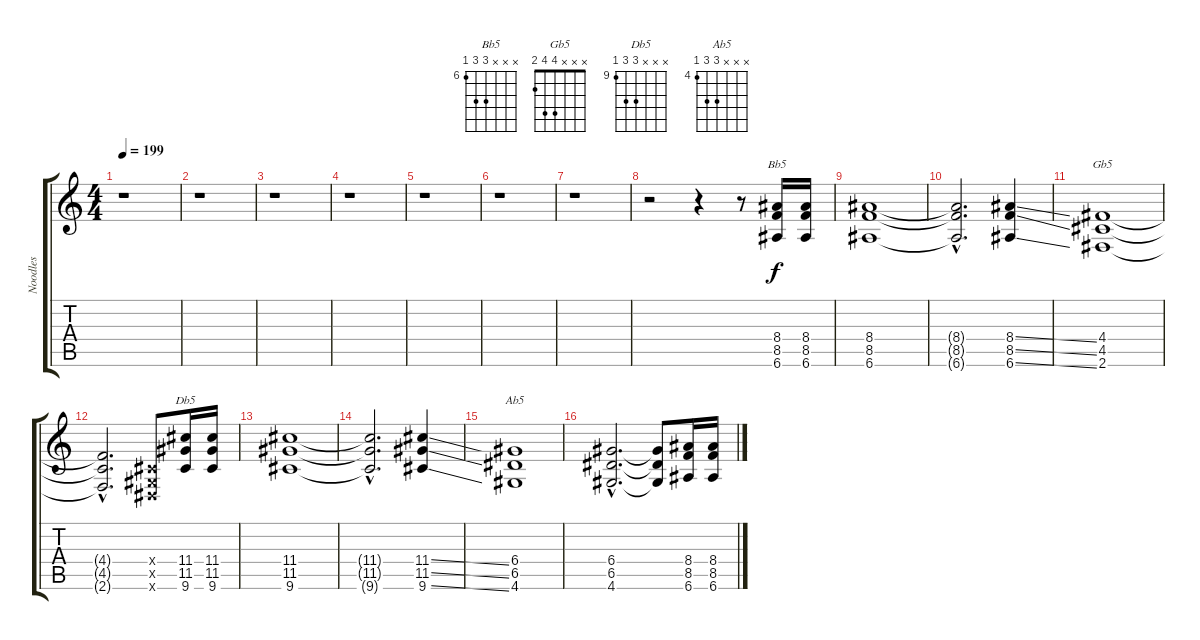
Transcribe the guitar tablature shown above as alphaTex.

\track ("Noodles" "Noodles") {instrument overdrivenguitar}
\staff {score tabs}
\tuning (E4 B3 G3 D3 A2 E2) {hide}
\chord ("Bb5" x x x 8 8 6) {firstfret 6}
\chord ("Gb5" x x x 4 4 2)
\chord ("Db5" x x x 11 11 9) {firstfret 9}
\chord ("Ab5" x x x 6 6 4) {firstfret 4}
\ts (4 4)
\tempo 199
\clef g2
\ks c
r.1{dy f instrument overdrivenguitar} |
r.1 |
r.1 |
r.1 |
r.1 |
r.1 |
r.1 |
r.2 r.4 r.8 (8.4 8.5 6.6).16{ch "Bb5"} (8.4 8.5 6.6).16 |
(8.4 8.5 6.6).1 |
(8.4{hac t} 8.5{hac t} 6.6{hac t}).2{d} (8.4{ss} 8.5{ss} 6.6{ss}).4 |
(4.4 4.5 2.6).1{ch "Gb5"} |
(4.4{hac t} 4.5{hac t} 2.6{hac t}).2{d} (-1.4{x} -1.5{x} -1.6{x}).8 (11.4 11.5 9.6).16{ch "Db5"} (11.4 11.5 9.6).16 |
(11.4 11.5 9.6).1 |
(11.4{hac t} 11.5{hac t} 9.6{hac t}).2{d} (11.4{ss} 11.5{ss} 9.6{ss}).4 |
(6.4 6.5 4.6).1{ch "Ab5"} |
(6.4{hac} 6.5{hac} 4.6{hac}).2{d} (6.4{t} 6.5{t} 4.6{t}).8 (8.4 8.5 6.6).16 (8.4 8.5 6.6).16
